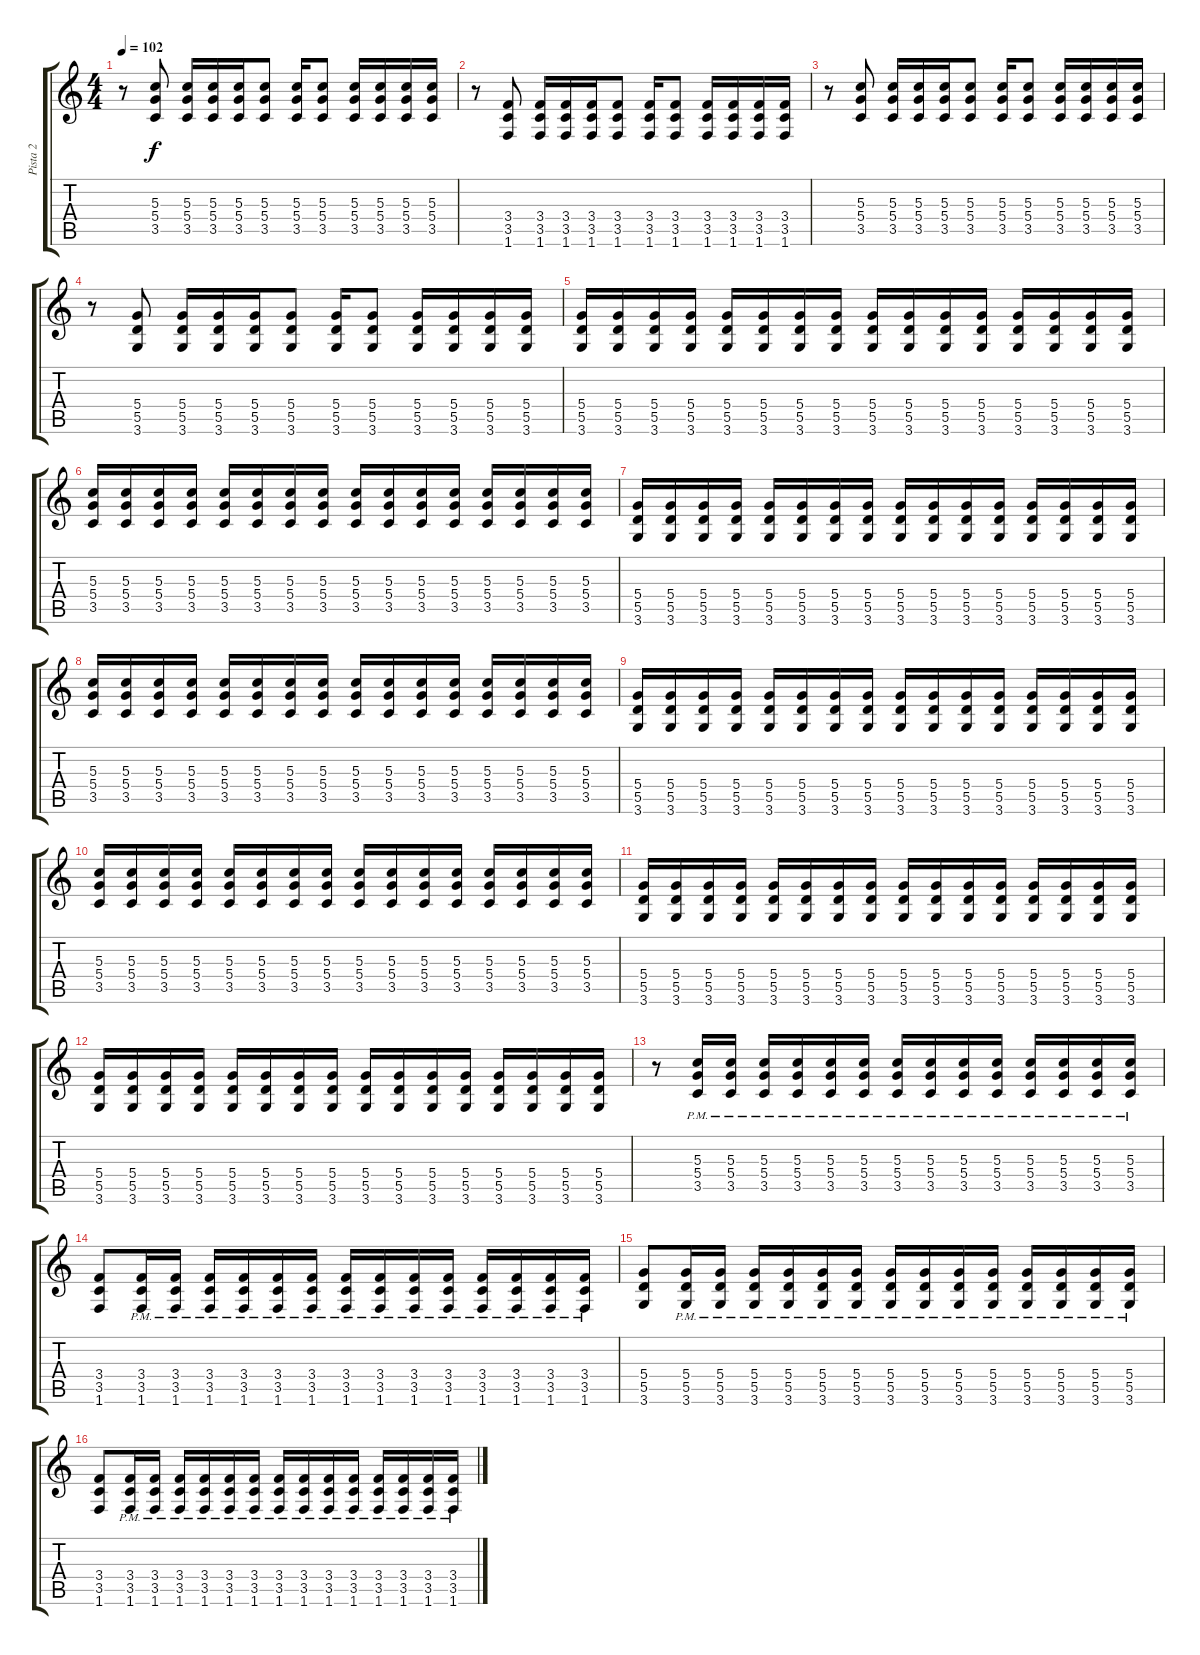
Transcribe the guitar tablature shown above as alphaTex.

\track ("Pista 2" "Pista 2") {instrument distortionguitar}
\staff {score tabs}
\tuning (E4 B3 G3 D3 A2 E2) {hide}
\ts (4 4)
\tempo 102
\clef g2
\ks c
r.8{dy f} (5.3 5.4 3.5).8 (5.3 5.4 3.5).16 (5.3 5.4 3.5).16 (5.3 5.4 3.5).16 (5.3 5.4 3.5).8 (5.3 5.4 3.5).16 (5.3 5.4 3.5).8 (5.3 5.4 3.5).16 (5.3 5.4 3.5).16 (5.3 5.4 3.5).16 (5.3 5.4 3.5).16 |
r.8 (3.4 3.5 1.6).8 (3.4 3.5 1.6).16 (3.4 3.5 1.6).16 (3.4 3.5 1.6).16 (3.4 3.5 1.6).8 (3.4 3.5 1.6).16 (3.4 3.5 1.6).8 (3.4 3.5 1.6).16 (3.4 3.5 1.6).16 (3.4 3.5 1.6).16 (3.4 3.5 1.6).16 |
r.8 (5.3 5.4 3.5).8 (5.3 5.4 3.5).16 (5.3 5.4 3.5).16 (5.3 5.4 3.5).16 (5.3 5.4 3.5).8 (5.3 5.4 3.5).16 (5.3 5.4 3.5).8 (5.3 5.4 3.5).16 (5.3 5.4 3.5).16 (5.3 5.4 3.5).16 (5.3 5.4 3.5).16 |
r.8 (5.4 5.5 3.6).8 (5.4 5.5 3.6).16 (5.4 5.5 3.6).16 (5.4 5.5 3.6).16 (5.4 5.5 3.6).8 (5.4 5.5 3.6).16 (5.4 5.5 3.6).8 (5.4 5.5 3.6).16 (5.4 5.5 3.6).16 (5.4 5.5 3.6).16 (5.4 5.5 3.6).16 |
(5.4 5.5 3.6).16 (5.4 5.5 3.6).16 (5.4 5.5 3.6).16 (5.4 5.5 3.6).16 (5.4 5.5 3.6).16 (5.4 5.5 3.6).16 (5.4 5.5 3.6).16 (5.4 5.5 3.6).16 (5.4 5.5 3.6).16 (5.4 5.5 3.6).16 (5.4 5.5 3.6).16 (5.4 5.5 3.6).16 (5.4 5.5 3.6).16 (5.4 5.5 3.6).16 (5.4 5.5 3.6).16 (5.4 5.5 3.6).16 |
(5.3 5.4 3.5).16 (5.3 5.4 3.5).16 (5.3 5.4 3.5).16 (5.3 5.4 3.5).16 (5.3 5.4 3.5).16 (5.3 5.4 3.5).16 (5.3 5.4 3.5).16 (5.3 5.4 3.5).16 (5.3 5.4 3.5).16 (5.3 5.4 3.5).16 (5.3 5.4 3.5).16 (5.3 5.4 3.5).16 (5.3 5.4 3.5).16 (5.3 5.4 3.5).16 (5.3 5.4 3.5).16 (5.3 5.4 3.5).16 |
(5.4 5.5 3.6).16 (5.4 5.5 3.6).16 (5.4 5.5 3.6).16 (5.4 5.5 3.6).16 (5.4 5.5 3.6).16 (5.4 5.5 3.6).16 (5.4 5.5 3.6).16 (5.4 5.5 3.6).16 (5.4 5.5 3.6).16 (5.4 5.5 3.6).16 (5.4 5.5 3.6).16 (5.4 5.5 3.6).16 (5.4 5.5 3.6).16 (5.4 5.5 3.6).16 (5.4 5.5 3.6).16 (5.4 5.5 3.6).16 |
(5.3 5.4 3.5).16 (5.3 5.4 3.5).16 (5.3 5.4 3.5).16 (5.3 5.4 3.5).16 (5.3 5.4 3.5).16 (5.3 5.4 3.5).16 (5.3 5.4 3.5).16 (5.3 5.4 3.5).16 (5.3 5.4 3.5).16 (5.3 5.4 3.5).16 (5.3 5.4 3.5).16 (5.3 5.4 3.5).16 (5.3 5.4 3.5).16 (5.3 5.4 3.5).16 (5.3 5.4 3.5).16 (5.3 5.4 3.5).16 |
(5.4 5.5 3.6).16 (5.4 5.5 3.6).16 (5.4 5.5 3.6).16 (5.4 5.5 3.6).16 (5.4 5.5 3.6).16 (5.4 5.5 3.6).16 (5.4 5.5 3.6).16 (5.4 5.5 3.6).16 (5.4 5.5 3.6).16 (5.4 5.5 3.6).16 (5.4 5.5 3.6).16 (5.4 5.5 3.6).16 (5.4 5.5 3.6).16 (5.4 5.5 3.6).16 (5.4 5.5 3.6).16 (5.4 5.5 3.6).16 |
(5.3 5.4 3.5).16 (5.3 5.4 3.5).16 (5.3 5.4 3.5).16 (5.3 5.4 3.5).16 (5.3 5.4 3.5).16 (5.3 5.4 3.5).16 (5.3 5.4 3.5).16 (5.3 5.4 3.5).16 (5.3 5.4 3.5).16 (5.3 5.4 3.5).16 (5.3 5.4 3.5).16 (5.3 5.4 3.5).16 (5.3 5.4 3.5).16 (5.3 5.4 3.5).16 (5.3 5.4 3.5).16 (5.3 5.4 3.5).16 |
(5.4 5.5 3.6).16 (5.4 5.5 3.6).16 (5.4 5.5 3.6).16 (5.4 5.5 3.6).16 (5.4 5.5 3.6).16 (5.4 5.5 3.6).16 (5.4 5.5 3.6).16 (5.4 5.5 3.6).16 (5.4 5.5 3.6).16 (5.4 5.5 3.6).16 (5.4 5.5 3.6).16 (5.4 5.5 3.6).16 (5.4 5.5 3.6).16 (5.4 5.5 3.6).16 (5.4 5.5 3.6).16 (5.4 5.5 3.6).16 |
(5.4 5.5 3.6).16 (5.4 5.5 3.6).16 (5.4 5.5 3.6).16 (5.4 5.5 3.6).16 (5.4 5.5 3.6).16 (5.4 5.5 3.6).16 (5.4 5.5 3.6).16 (5.4 5.5 3.6).16 (5.4 5.5 3.6).16 (5.4 5.5 3.6).16 (5.4 5.5 3.6).16 (5.4 5.5 3.6).16 (5.4 5.5 3.6).16 (5.4 5.5 3.6).16 (5.4 5.5 3.6).16 (5.4 5.5 3.6).16 |
r.8 (5.3{pm} 5.4{pm} 3.5{pm}).16 (5.3{pm} 5.4{pm} 3.5{pm}).16 (5.3{pm} 5.4{pm} 3.5{pm}).16 (5.3{pm} 5.4{pm} 3.5{pm}).16 (5.3{pm} 5.4{pm} 3.5{pm}).16 (5.3{pm} 5.4{pm} 3.5{pm}).16 (5.3{pm} 5.4{pm} 3.5{pm}).16 (5.3{pm} 5.4{pm} 3.5{pm}).16 (5.3{pm} 5.4{pm} 3.5{pm}).16 (5.3{pm} 5.4{pm} 3.5{pm}).16 (5.3{pm} 5.4{pm} 3.5{pm}).16 (5.3{pm} 5.4{pm} 3.5{pm}).16 (5.3{pm} 5.4{pm} 3.5{pm}).16 (5.3{pm} 5.4{pm} 3.5{pm}).16 |
(3.4 3.5 1.6).8 (3.4{pm} 3.5{pm} 1.6{pm}).16 (3.4{pm} 3.5{pm} 1.6{pm}).16 (3.4{pm} 3.5{pm} 1.6{pm}).16 (3.4{pm} 3.5{pm} 1.6{pm}).16 (3.4{pm} 3.5{pm} 1.6{pm}).16 (3.4{pm} 3.5{pm} 1.6{pm}).16 (3.4{pm} 3.5{pm} 1.6{pm}).16 (3.4{pm} 3.5{pm} 1.6{pm}).16 (3.4{pm} 3.5{pm} 1.6{pm}).16 (3.4{pm} 3.5{pm} 1.6{pm}).16 (3.4{pm} 3.5{pm} 1.6{pm}).16 (3.4{pm} 3.5{pm} 1.6{pm}).16 (3.4{pm} 3.5{pm} 1.6{pm}).16 (3.4{pm} 3.5{pm} 1.6{pm}).16 |
(5.4 5.5 3.6).8 (5.4{pm} 5.5{pm} 3.6{pm}).16 (5.4{pm} 5.5{pm} 3.6{pm}).16 (5.4{pm} 5.5{pm} 3.6{pm}).16 (5.4{pm} 5.5{pm} 3.6{pm}).16 (5.4{pm} 5.5{pm} 3.6{pm}).16 (5.4{pm} 5.5{pm} 3.6{pm}).16 (5.4{pm} 5.5{pm} 3.6{pm}).16 (5.4{pm} 5.5{pm} 3.6{pm}).16 (5.4{pm} 5.5{pm} 3.6{pm}).16 (5.4{pm} 5.5{pm} 3.6{pm}).16 (5.4{pm} 5.5{pm} 3.6{pm}).16 (5.4{pm} 5.5{pm} 3.6{pm}).16 (5.4{pm} 5.5{pm} 3.6{pm}).16 (5.4{pm} 5.5{pm} 3.6{pm}).16 |
(3.4 3.5 1.6).8 (3.4{pm} 3.5{pm} 1.6{pm}).16 (3.4{pm} 3.5{pm} 1.6{pm}).16 (3.4{pm} 3.5{pm} 1.6{pm}).16 (3.4{pm} 3.5{pm} 1.6{pm}).16 (3.4{pm} 3.5{pm} 1.6{pm}).16 (3.4{pm} 3.5{pm} 1.6{pm}).16 (3.4{pm} 3.5{pm} 1.6{pm}).16 (3.4{pm} 3.5{pm} 1.6{pm}).16 (3.4{pm} 3.5{pm} 1.6{pm}).16 (3.4{pm} 3.5{pm} 1.6{pm}).16 (3.4{pm} 3.5{pm} 1.6{pm}).16 (3.4{pm} 3.5{pm} 1.6{pm}).16 (3.4{pm} 3.5{pm} 1.6{pm}).16 (3.4{pm} 3.5{pm} 1.6{pm}).16
